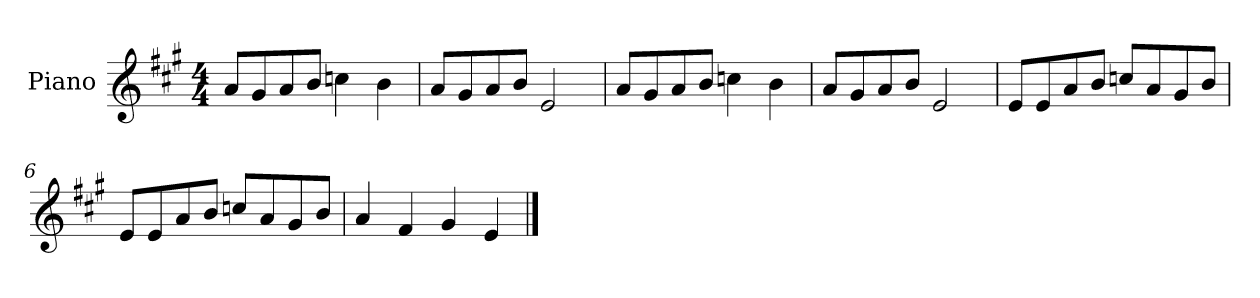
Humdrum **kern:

**kern
*part1
*staff1
*I"Piano
*I'P-no
*clefG2
*k[f#c#g#]
*M4/4
*MM90
=1
8a/L
8g#/
8a/
8b/J
4ccn\
4b\
=2
8a/L
8g#/
8a/
8b/J
2e/
=3
8a/L
8g#/
8a/
8b/J
4ccn\
4b\
=4
8a/L
8g#/
8a/
8b/J
2e/
=5
8e/L
8e/
8a/
8b/J
8ccn/L
8a/
8g#/
8b/J
!!LO:LB:g=z
=6
8e/L
8e/
8a/
8b/J
8ccn/L
8a/
8g#/
8b/J
=7
4a/
4f#/
4g#/
4e/
==
*-
